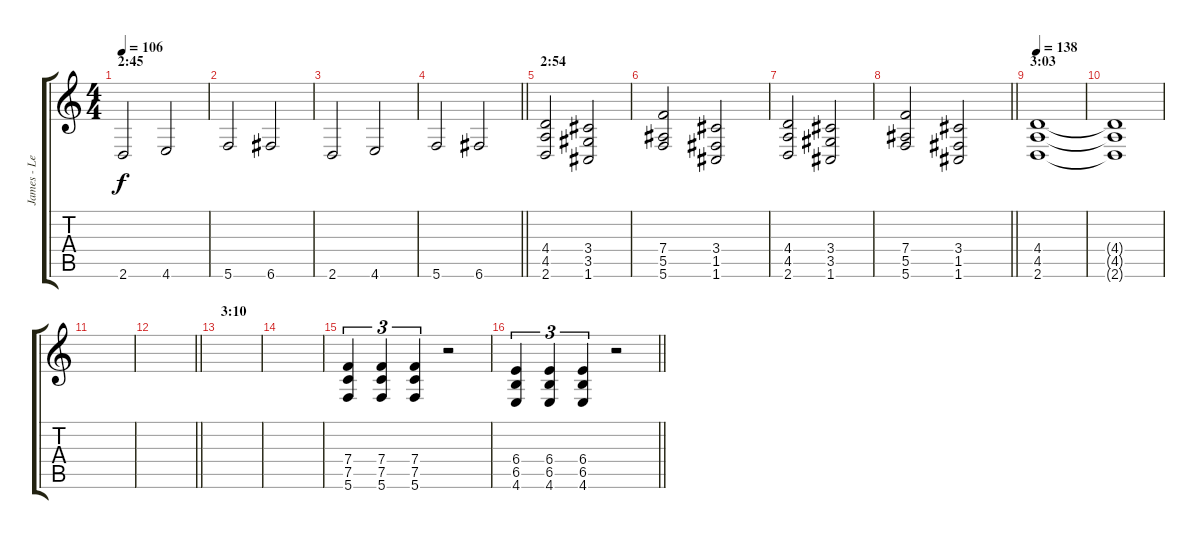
\track ("James - Left" "James - Le") {instrument distortionguitar}
\staff {score tabs}
\tuning (C4 G3 Eb3 Bb2 F2 C2) {hide}
\ts (4 4)
\section ("" "2:45")
\tempo 106
\clef g2
\ks c
2.6.2{dy f} 4.6.2 |
5.6.2 6.6.2 |
2.6.2 4.6.2 |
\barLineRight lightlight
5.6.2 6.6.2 |
\section ("" "2:54")
(4.4 4.5 2.6).2 (3.4 3.5 1.6).2 |
(7.4 5.5 5.6).2 (3.4 1.5 1.6).2 |
(4.4 4.5 2.6).2 (3.4 3.5 1.6).2 |
\barLineRight lightlight
(7.4 5.5 5.6).2 (3.4 1.5 1.6).2 |
\section ("" "3:03")
\tempo 138
(4.4 4.5 2.6).1 |
(4.4{t} 4.5{t} 2.6{t}).1 |
|
\barLineRight lightlight
|
\section ("" "3:10")
|
|
(7.4 7.5 5.6).4{tu (3 2)} (7.4 7.5 5.6).4{tu (3 2)} (7.4 7.5 5.6).4{tu (3 2)} r.2 |
\barLineRight lightlight
(6.4 6.5 4.6).4{tu (3 2)} (6.4 6.5 4.6).4{tu (3 2)} (6.4 6.5 4.6).4{tu (3 2)} r.2
